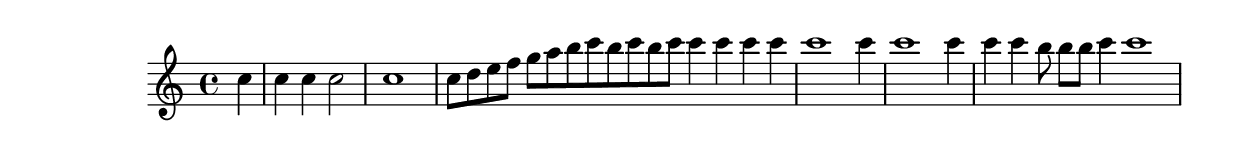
\version "1.3.146"

\score { 
  \context Voice \notes\relative c {
    
	
	% \property Score. measurePosition = #(make-moment -1 4)
	\partial 4
	c''4 c4 c4 c2 c1
	\cadenzaOn [c8 d e f] [g a b c b c b c]
	\cadenzaOff
	c4 c4 c4 c4
	\property Score. measureLength = #(make-moment 5 4)
	
	c1 c4
	c1 c4 
	c4 c4
	\property Score. measurePosition = #(make-moment -3 8)
	b8 b b
	c4 c1
	
  }
  \paper { }  
  \midi { }
}
